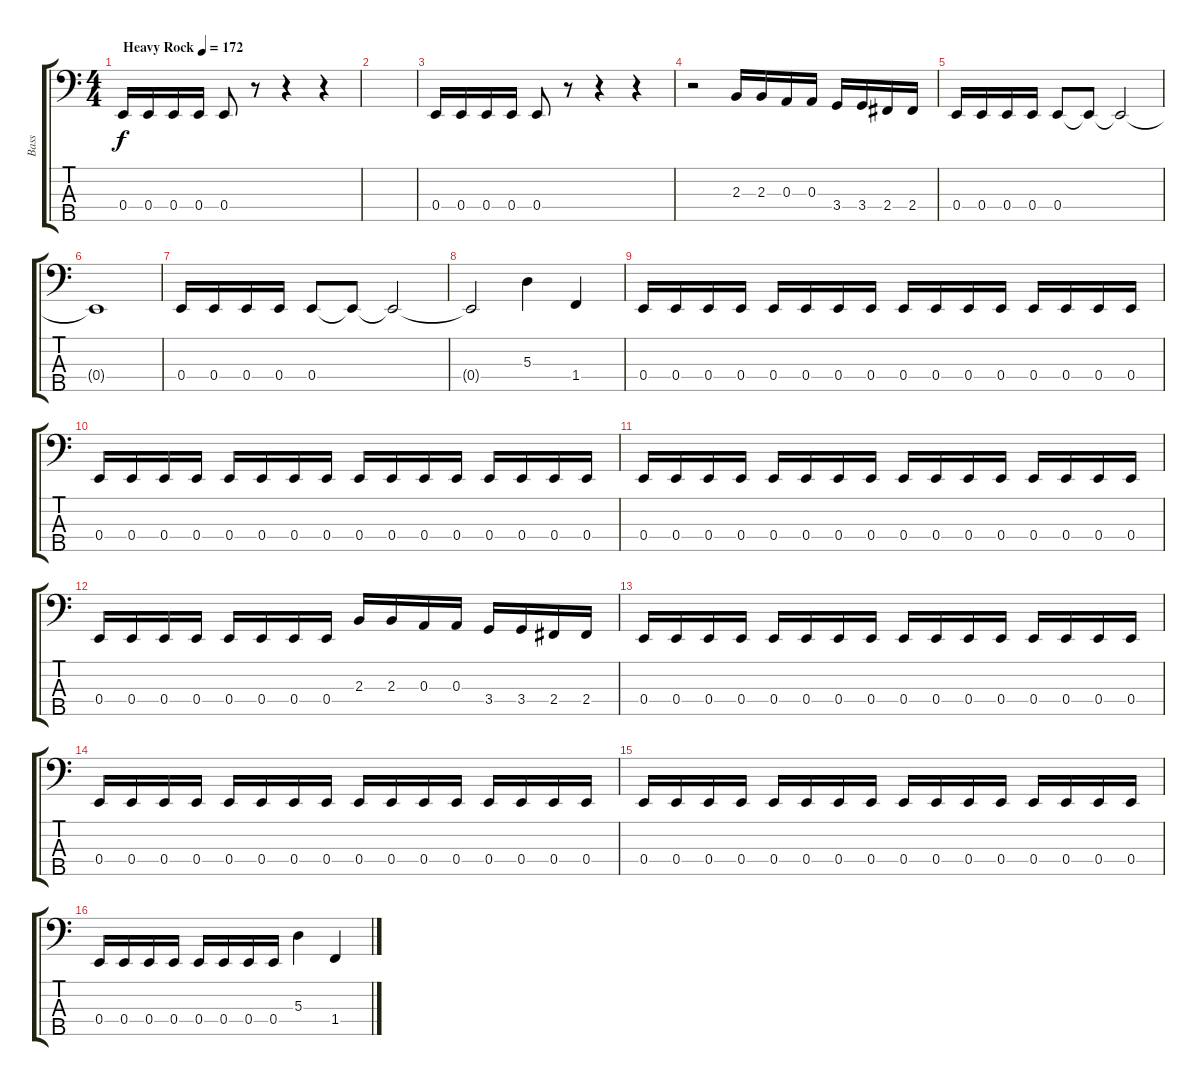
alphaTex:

\track ("Bass" "Bass") {instrument electricbassfinger}
\staff {score tabs}
\tuning (G2 D2 A1 E1 B0) {hide}
\ts (4 4)
\tempo (172 "Heavy Rock")
\clef f4
\ks c
0.4.16{dy f instrument electricbassfinger} 0.4.16 0.4.16 0.4.16 0.4.8 r.8 r.4 r.4 |
|
0.4.16 0.4.16 0.4.16 0.4.16 0.4.8 r.8 r.4 r.4 |
r.2 2.3.16 2.3.16 0.3.16 0.3.16 3.4.16 3.4.16 2.4.16 2.4.16 |
0.4.16 0.4.16 0.4.16 0.4.16 0.4.8 0.4{t}.8 0.4{t}.2 |
0.4{t}.1 |
0.4.16 0.4.16 0.4.16 0.4.16 0.4.8 0.4{t}.8 0.4{t}.2 |
0.4{t}.2 5.3.4 1.4.4 |
0.4.16 0.4.16 0.4.16 0.4.16 0.4.16 0.4.16 0.4.16 0.4.16 0.4.16 0.4.16 0.4.16 0.4.16 0.4.16 0.4.16 0.4.16 0.4.16 |
0.4.16 0.4.16 0.4.16 0.4.16 0.4.16 0.4.16 0.4.16 0.4.16 0.4.16 0.4.16 0.4.16 0.4.16 0.4.16 0.4.16 0.4.16 0.4.16 |
0.4.16 0.4.16 0.4.16 0.4.16 0.4.16 0.4.16 0.4.16 0.4.16 0.4.16 0.4.16 0.4.16 0.4.16 0.4.16 0.4.16 0.4.16 0.4.16 |
0.4.16 0.4.16 0.4.16 0.4.16 0.4.16 0.4.16 0.4.16 0.4.16 2.3.16 2.3.16 0.3.16 0.3.16 3.4.16 3.4.16 2.4.16 2.4.16 |
0.4.16 0.4.16 0.4.16 0.4.16 0.4.16 0.4.16 0.4.16 0.4.16 0.4.16 0.4.16 0.4.16 0.4.16 0.4.16 0.4.16 0.4.16 0.4.16 |
0.4.16 0.4.16 0.4.16 0.4.16 0.4.16 0.4.16 0.4.16 0.4.16 0.4.16 0.4.16 0.4.16 0.4.16 0.4.16 0.4.16 0.4.16 0.4.16 |
0.4.16 0.4.16 0.4.16 0.4.16 0.4.16 0.4.16 0.4.16 0.4.16 0.4.16 0.4.16 0.4.16 0.4.16 0.4.16 0.4.16 0.4.16 0.4.16 |
0.4.16 0.4.16 0.4.16 0.4.16 0.4.16 0.4.16 0.4.16 0.4.16 5.3.4 1.4.4
